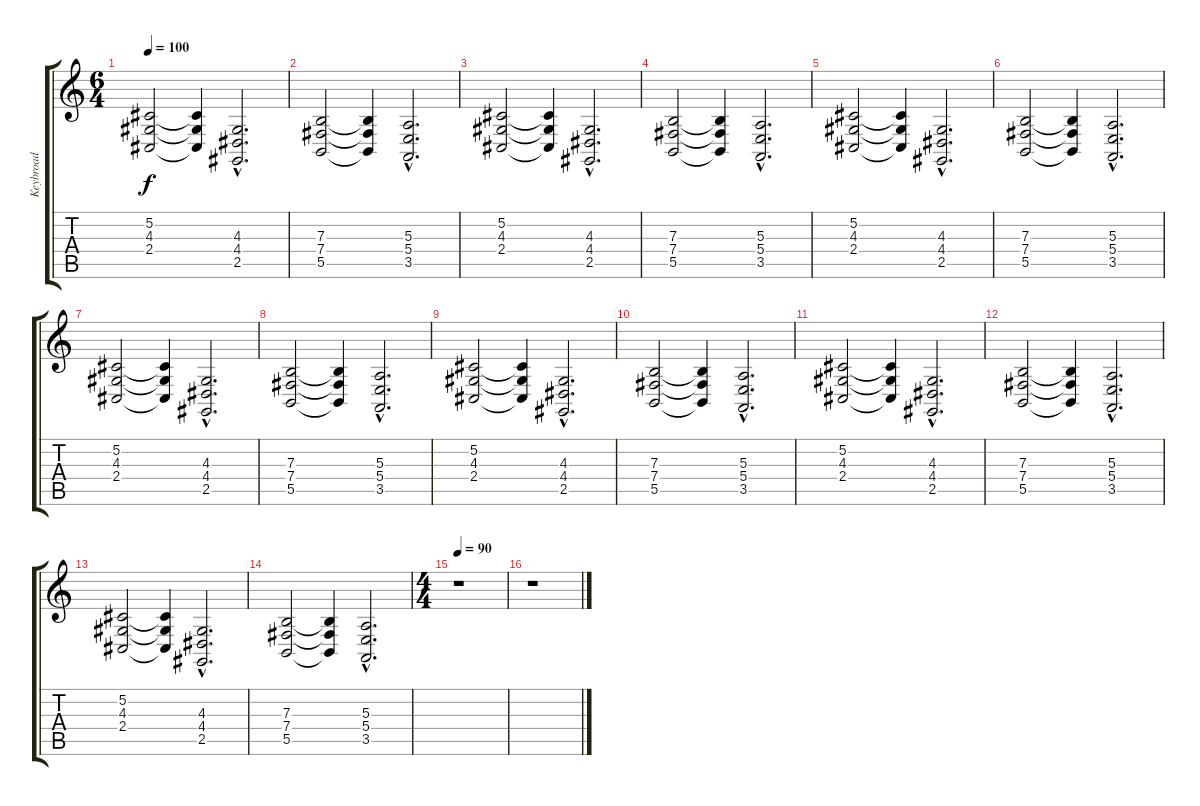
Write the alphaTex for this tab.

\track ("Keybroad" "Keybroad") {instrument churchorgan}
\staff {score tabs}
\tuning (Db4 Ab3 E3 B2 Gb2 Db2) {hide}
\ts (6 4)
\tempo 100
\clef g2
\ks c
(5.2 4.3 2.4).2{dy f} (5.2{t} 4.3{t} 2.4{t}).4 (4.3{hac} 4.4{hac} 2.5{hac}).2{d} |
(7.3 7.4 5.5).2 (7.3{t} 7.4{t} 5.5{t}).4 (5.3{hac} 5.4{hac} 3.5{hac}).2{d} |
(5.2 4.3 2.4).2 (5.2{t} 4.3{t} 2.4{t}).4 (4.3{hac} 4.4{hac} 2.5{hac}).2{d} |
(7.3 7.4 5.5).2 (7.3{t} 7.4{t} 5.5{t}).4 (5.3{hac} 5.4{hac} 3.5{hac}).2{d} |
(5.2 4.3 2.4).2 (5.2{t} 4.3{t} 2.4{t}).4 (4.3{hac} 4.4{hac} 2.5{hac}).2{d} |
(7.3 7.4 5.5).2 (7.3{t} 7.4{t} 5.5{t}).4 (5.3{hac} 5.4{hac} 3.5{hac}).2{d} |
(5.2 4.3 2.4).2 (5.2{t} 4.3{t} 2.4{t}).4 (4.3{hac} 4.4{hac} 2.5{hac}).2{d} |
(7.3 7.4 5.5).2 (7.3{t} 7.4{t} 5.5{t}).4 (5.3{hac} 5.4{hac} 3.5{hac}).2{d} |
(5.2 4.3 2.4).2 (5.2{t} 4.3{t} 2.4{t}).4 (4.3{hac} 4.4{hac} 2.5{hac}).2{d} |
(7.3 7.4 5.5).2 (7.3{t} 7.4{t} 5.5{t}).4 (5.3{hac} 5.4{hac} 3.5{hac}).2{d} |
(5.2 4.3 2.4).2 (5.2{t} 4.3{t} 2.4{t}).4 (4.3{hac} 4.4{hac} 2.5{hac}).2{d} |
(7.3 7.4 5.5).2 (7.3{t} 7.4{t} 5.5{t}).4 (5.3{hac} 5.4{hac} 3.5{hac}).2{d} |
(5.2 4.3 2.4).2 (5.2{t} 4.3{t} 2.4{t}).4 (4.3{hac} 4.4{hac} 2.5{hac}).2{d} |
(7.3 7.4 5.5).2 (7.3{t} 7.4{t} 5.5{t}).4 (5.3{hac} 5.4{hac} 3.5{hac}).2{d} |
\ts (4 4)
\tempo 90
r.1 |
r.1
